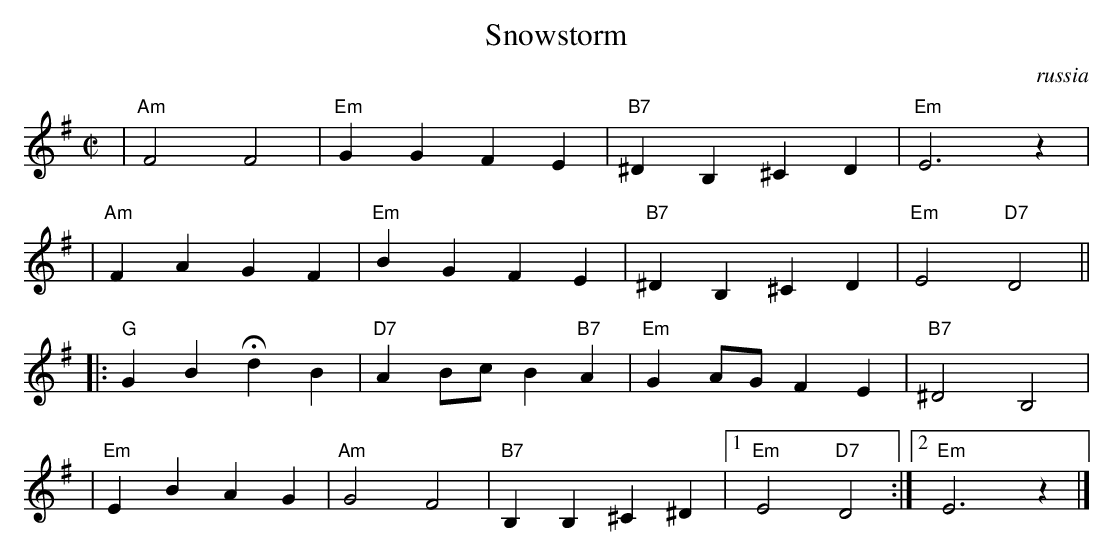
X:1
T: Snowstorm
O:russia
M: C|
L: 1/8
K: Em
| "Am"F4 F4 | "Em"G2 G2 F2 E2 \
| "B7"^D2 B,2 ^C2 D2 | "Em"E6 z2 |
| "Am"F2 A2 G2 F2 | "Em"B2 G2 F2 E2 \
| "B7"^D2 B,2 ^C2 D2 | "Em"E4 "D7"D4 ||
|: "G"G2 B2 Hd2 B2 | "D7"A2 Bc B2 "B7"A2 \
| "Em"G2 AG F2 E2 | "B7"^D4 B,4 |
| "Em"E2 B2 A2 G2 | "Am"G4 F4 \
| "B7"B,2 B,2 ^C2 ^D2 |1 "Em"E4 "D7"D4 :|2 "Em"E6 z2 |]
